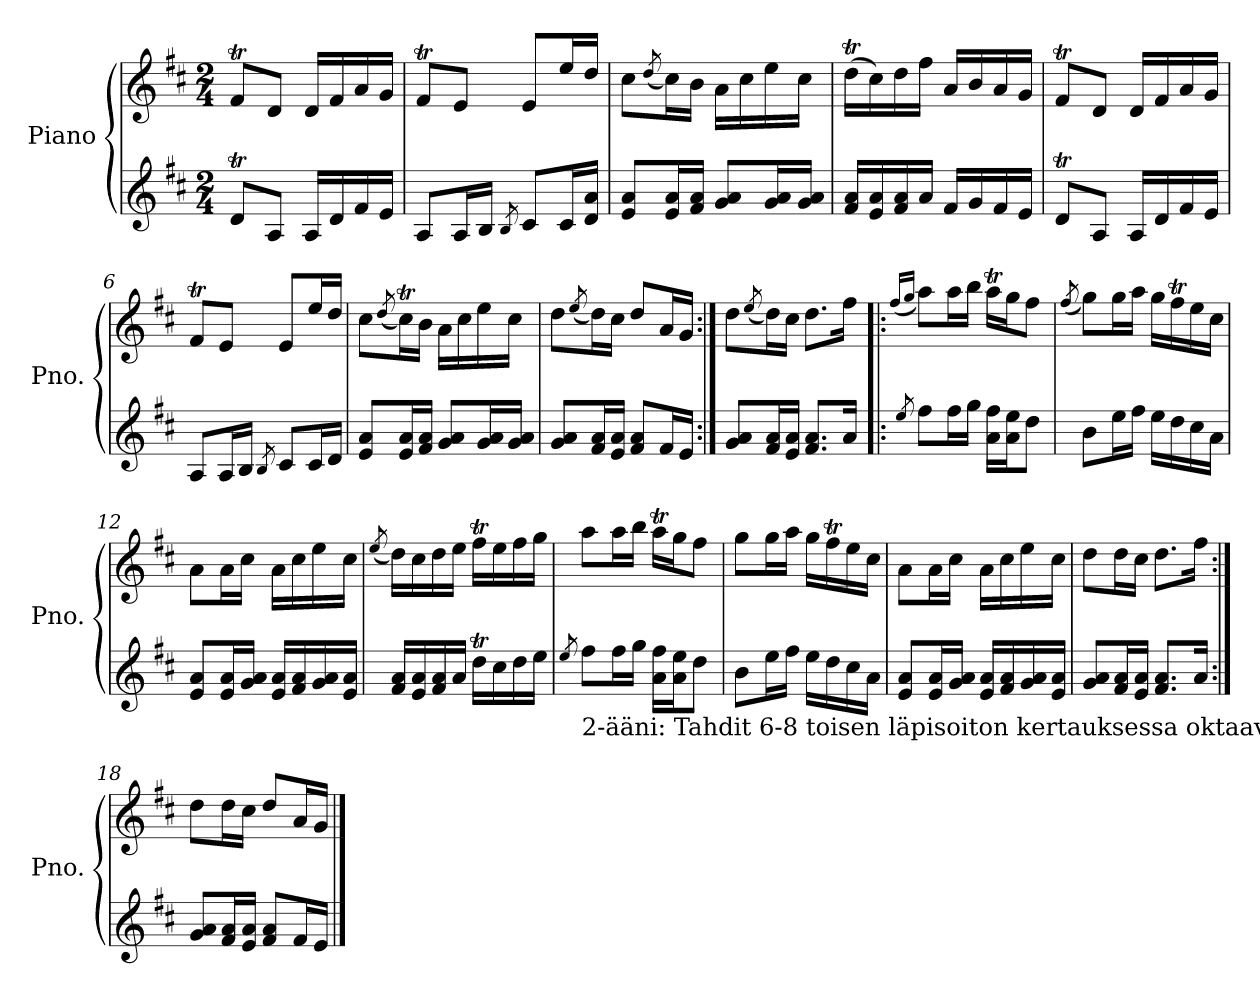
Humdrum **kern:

**kern	**kern
*part1	*part1
*staff2	*staff1
*I"Piano	*
*I'Pno.	*
*clefG2	*clefG2
*k[f#c#]	*k[f#c#]
*M2/4	*M2/4
=1	=1
8dT/L	8f#t/L
8A/J	8d/J
16A/LL	16d/LL
16d/	16f#/
16f#/	16a/
16e/JJ	16g/JJ
=2	=2
8A/L	8f#t/L
16A/L	8e/J
16B/JJ	.
8qB/	.
8c#/L	8e/L
16c#/L	16ee/L
16d/ 16a/JJ	16dd/JJ
=3	=3
8e/ 8a/L	8cc#\L
.	(8qdd/
16e/ 16a/L	16cc#\L)
16f#/ 16a/JJ	16b\JJ
8g/ 8a/L	16a\LL
.	16cc#\
16g/ 16a/L	16ee\
16g/ 16a/JJ	16cc#\JJ
=4	=4
16f#/ 16a/LL	(16ddT\LL
16e/ 16a/	16cc#\)
16f#/ 16a/	16dd\
16a/JJ	16ff#\JJ
16f#/LL	16a/LL
16g/	16b/
16f#/	16a/
16e/JJ	16g/JJ
!!LO:LB:g=z
=5	=5
8dT/L	8f#t/L
8A/J	8d/J
16A/LL	16d/LL
16d/	16f#/
16f#/	16a/
16e/JJ	16g/JJ
=6	=6
8A/L	8f#t/L
16A/L	8e/J
16B/JJ	.
8qB/	.
8c#/L	8e/L
16c#/L	16ee/L
16d/JJ	16dd/JJ
=7	=7
8e/ 8a/L	8cc#\L
.	(8qdd/
16e/ 16a/L	16cc#t\L)
16f#/ 16a/JJ	16b\JJ
8g/ 8a/L	16a\LL
.	16cc#\
16g/ 16a/L	16ee\
16g/ 16a/JJ	16cc#\JJ
=8	=8
8g/ 8a/L	8dd\L
.	(8qee/
16f#/ 16a/L	16dd\L)
16e/ 16a/JJ	16cc#\JJ
8f#/ 8a/L	8dd/L
16f#/L	16a/L
16e/JJ	16g/JJ
=9:|!	=9:|!
8g/ 8a/L	8dd\L
.	(8qee/
16f#/ 16a/L	16dd\L)
16e/ 16a/JJ	16cc#\JJ
8.f#/ 8.a/L	8.dd\L
16a/Jk	16ff#\Jk
!!LO:LB:g=z
=10!|:	=10!|:
.	(16qff#/LL
8qee/	16qgg/JJ
8ff#\L	8aa\L)
16ff#\L	16aa\L
16gg\JJ	16bb\JJ
16a\ 16ff#\LL	16aaT\LL
16a\ 16ee\J	16gg\J
8dd\J	8ff#\J
=11	=11
.	(8qff#/
8b\L	8gg\L)
16ee\L	16gg\L
16ff#\JJ	16aa\JJ
16ee\LL	16gg\LL
16dd\	16ff#t\
16cc#\	16ee\
16a\JJ	16cc#\JJ
=12	=12
8e/ 8a/L	8a\L
16e/ 16a/L	16a\L
16g/ 16a/JJ	16cc#\JJ
16e/ 16a/LL	16a\LL
16f#/ 16a/	16cc#\
16g/ 16a/	16ee\
16e/ 16a/JJ	16cc#\JJ
=13	=13
.	(8qee/
16f#/ 16a/LL	16dd\LL)
16e/ 16a/	16cc#\
16f#/ 16a/	16dd\
16a/JJ	16ee\JJ
16ddT\LL	16ff#t\LL
16cc#\	16ee\
16dd\	16ff#\
16ee\JJ	16gg\JJ
!!LO:LB:g=z
=14	=14
8qee/	.
!LO:TX:b:t=2-ääni&colon; Tahdit 6-8 toisen läpisoiton kertauksessa oktaavia ylempää	!
8ff#\L	8aa\L
16ff#\L	16aa\L
16gg\JJ	16bb\JJ
16a\ 16ff#\LL	16aaT\LL
16a\ 16ee\J	16gg\J
8dd\J	8ff#\J
=15	=15
8b\L	8gg\L
16ee\L	16gg\L
16ff#\JJ	16aa\JJ
16ee\LL	16gg\LL
16dd\	16ff#t\
16cc#\	16ee\
16a\JJ	16cc#\JJ
=16	=16
8e/ 8a/L	8a\L
16e/ 16a/L	16a\L
16g/ 16a/JJ	16cc#\JJ
16e/ 16a/LL	16a\LL
16f#/ 16a/	16cc#\
16g/ 16a/	16ee\
16e/ 16a/JJ	16cc#\JJ
=17	=17
8g/ 8a/L	8dd\L
16f#/ 16a/L	16dd\L
16e/ 16a/JJ	16cc#\JJ
8.f#/ 8.a/L	8.dd\L
16a/Jk	16ff#\Jk
=18:|!	=18:|!
8g/ 8a/L	8dd\L
16f#/ 16a/L	16dd\L
16e/ 16a/JJ	16cc#\JJ
8f#/ 8a/L	8dd/L
16f#/L	16a/L
16e/JJ	16g/JJ
==	==
*-	*-
